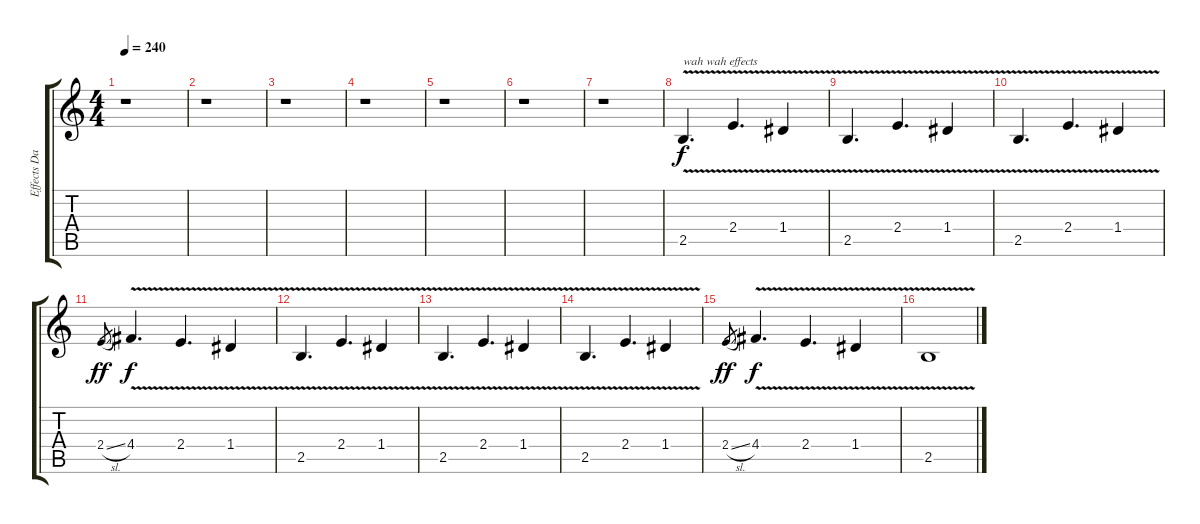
\track ("Effects Dave \"Brownsound\" Baksh " "Effects Da") {instrument distortionguitar}
\staff {score tabs}
\tuning (E4 B3 G3 D3 A2 E2) {hide}
\ts (4 4)
\tempo 240
\clef g2
\ks c
r.1{dy f} |
r.1 |
r.1 |
r.1 |
r.1 |
r.1 |
r.1 |
2.5{v}.4{d txt "wah wah effects" volume 16} 2.4{v}.4{d} 1.4{v}.4 |
2.5{v}.4{d} 2.4{v}.4{d} 1.4{v}.4 |
2.5{v}.4{d} 2.4{v}.4{d} 1.4{v}.4 |
2.4{sl}.8{gr dy ff} 4.4{v}.4{d dy f} 2.4{v}.4{d} 1.4{v}.4 |
2.5{v}.4{d volume 16} 2.4{v}.4{d} 1.4{v}.4 |
2.5{v}.4{d} 2.4{v}.4{d} 1.4{v}.4 |
2.5{v}.4{d} 2.4{v}.4{d} 1.4{v}.4 |
2.4{sl}.8{gr dy ff} 4.4{v}.4{d dy f} 2.4{v}.4{d} 1.4{v}.4 |
2.5{v}.1{volume 0}
